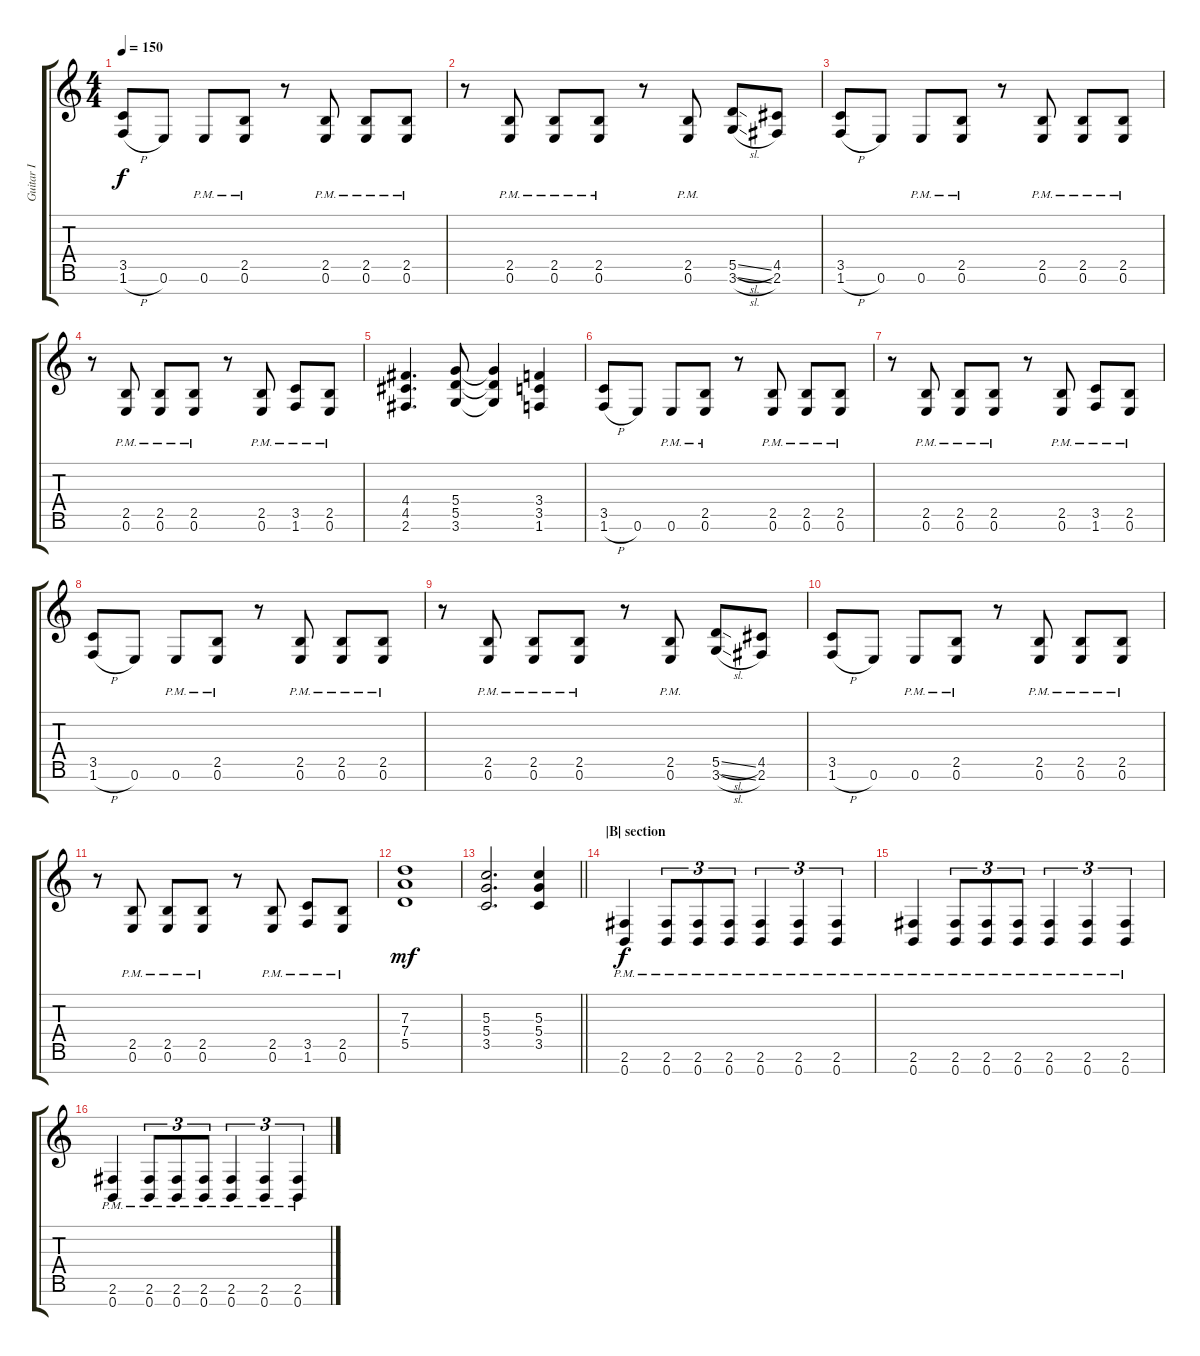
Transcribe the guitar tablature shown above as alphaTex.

\track ("Guitar I" "Guitar I") {instrument distortionguitar}
\staff {score tabs}
\tuning (E4 B3 G3 D3 A2 E2 B1) {hide}
\ts (4 4)
\tempo 150
\clef g2
\ks c
(3.5 1.6{h}).8{dy f} 0.6.8 0.6{pm}.8 (2.5{pm} 0.6{pm}).8 r.8 (2.5{pm} 0.6{pm}).8 (2.5{pm} 0.6{pm}).8 (2.5{pm} 0.6{pm}).8 |
r.8 (2.5{pm} 0.6{pm}).8 (2.5{pm} 0.6{pm}).8 (2.5{pm} 0.6{pm}).8 r.8 (2.5{pm} 0.6{pm}).8 (5.5{sl} 3.6{sl}).8 (4.5 2.6).8 |
(3.5 1.6{h}).8 0.6.8 0.6{pm}.8 (2.5{pm} 0.6{pm}).8 r.8 (2.5{pm} 0.6{pm}).8 (2.5{pm} 0.6{pm}).8 (2.5{pm} 0.6{pm}).8 |
r.8 (2.5{pm} 0.6{pm}).8 (2.5{pm} 0.6{pm}).8 (2.5{pm} 0.6{pm}).8 r.8 (2.5{pm} 0.6{pm}).8 (3.5{pm} 1.6{pm}).8 (2.5{pm} 0.6{pm}).8 |
(4.4 4.5 2.6).4{d} (5.4 5.5 3.6).8 (5.4{t} 5.5{t} 3.6{t}).4 (3.4 3.5 1.6).4 |
(3.5 1.6{h}).8 0.6.8 0.6{pm}.8 (2.5{pm} 0.6{pm}).8 r.8 (2.5{pm} 0.6{pm}).8 (2.5{pm} 0.6{pm}).8 (2.5{pm} 0.6{pm}).8 |
r.8 (2.5{pm} 0.6{pm}).8 (2.5{pm} 0.6{pm}).8 (2.5{pm} 0.6{pm}).8 r.8 (2.5{pm} 0.6{pm}).8 (3.5{pm} 1.6{pm}).8 (2.5{pm} 0.6{pm}).8 |
(3.5 1.6{h}).8 0.6.8 0.6{pm}.8 (2.5{pm} 0.6{pm}).8 r.8 (2.5{pm} 0.6{pm}).8 (2.5{pm} 0.6{pm}).8 (2.5{pm} 0.6{pm}).8 |
r.8 (2.5{pm} 0.6{pm}).8 (2.5{pm} 0.6{pm}).8 (2.5{pm} 0.6{pm}).8 r.8 (2.5{pm} 0.6{pm}).8 (5.5{sl} 3.6{sl}).8 (4.5 2.6).8 |
(3.5 1.6{h}).8 0.6.8 0.6{pm}.8 (2.5{pm} 0.6{pm}).8 r.8 (2.5{pm} 0.6{pm}).8 (2.5{pm} 0.6{pm}).8 (2.5{pm} 0.6{pm}).8 |
r.8 (2.5{pm} 0.6{pm}).8 (2.5{pm} 0.6{pm}).8 (2.5{pm} 0.6{pm}).8 r.8 (2.5{pm} 0.6{pm}).8 (3.5{pm} 1.6{pm}).8 (2.5{pm} 0.6{pm}).8 |
(7.3 7.4 5.5).1{dy mf} |
\barLineRight lightlight
(5.3 5.4 3.5).2{d} (5.3 5.4 3.5).4 |
\section ("" "|B| section")
(2.6{pm} 0.7{pm}).4{dy f} (2.6{pm} 0.7{pm}).8{tu (3 2)} (2.6{pm} 0.7{pm}).8{tu (3 2)} (2.6{pm} 0.7{pm}).8{tu (3 2)} (2.6{pm} 0.7{pm}).4{tu (3 2)} (2.6{pm} 0.7{pm}).4{tu (3 2)} (2.6{pm} 0.7{pm}).4{tu (3 2)} |
(2.6{pm} 0.7{pm}).4 (2.6{pm} 0.7{pm}).8{tu (3 2)} (2.6{pm} 0.7{pm}).8{tu (3 2)} (2.6{pm} 0.7{pm}).8{tu (3 2)} (2.6{pm} 0.7{pm}).4{tu (3 2)} (2.6{pm} 0.7{pm}).4{tu (3 2)} (2.6{pm} 0.7{pm}).4{tu (3 2)} |
(2.6{pm} 0.7{pm}).4 (2.6{pm} 0.7{pm}).8{tu (3 2)} (2.6{pm} 0.7{pm}).8{tu (3 2)} (2.6{pm} 0.7{pm}).8{tu (3 2)} (2.6{pm} 0.7{pm}).4{tu (3 2)} (2.6{pm} 0.7{pm}).4{tu (3 2)} (2.6{pm} 0.7{pm}).4{tu (3 2)}
